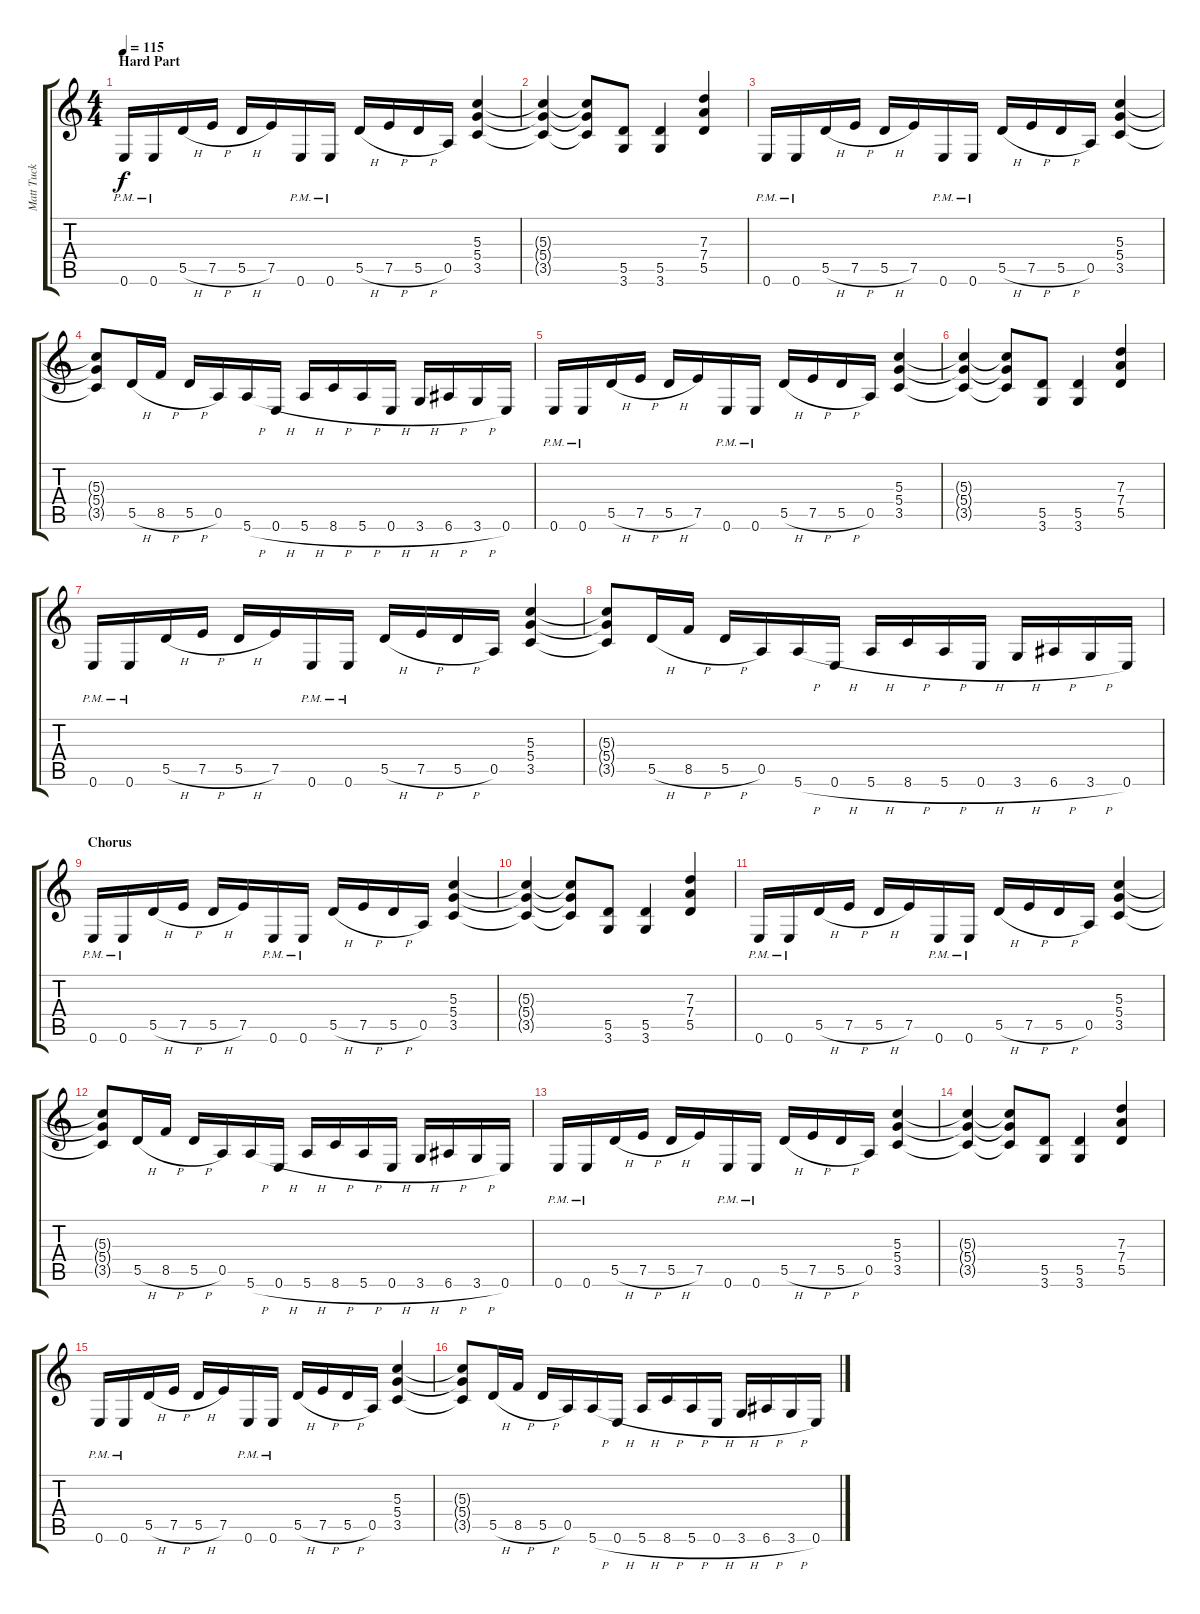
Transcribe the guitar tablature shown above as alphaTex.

\track ("Matt Tuck" "Matt Tuck") {instrument distortionguitar}
\staff {score tabs}
\tuning (E4 B3 G3 D3 A2 E2) {hide}
\ts (4 4)
\section ("" "Hard Part")
\tempo 115
\clef g2
\ks c
0.6{pm}.16{dy f} 0.6{pm}.16 5.5{h}.16 7.5{h}.16 5.5{h}.16 7.5.16 0.6{pm}.16 0.6{pm}.16 5.5{h}.16 7.5{h}.16 5.5{h}.16 0.5.16 (5.3 5.4 3.5).4 |
(5.3{t} 5.4{t} 3.5{t}).4 (5.3{t} 5.4{t} 3.5{t}).8 (5.5 3.6).8 (5.5 3.6).4 (7.3 7.4 5.5).4 |
0.6{pm}.16 0.6{pm}.16 5.5{h}.16 7.5{h}.16 5.5{h}.16 7.5.16 0.6{pm}.16 0.6{pm}.16 5.5{h}.16 7.5{h}.16 5.5{h}.16 0.5.16 (5.3 5.4 3.5).4 |
(5.3{t} 5.4{t} 3.5{t}).8 5.5{h}.16 8.5{h}.16 5.5{h}.16 0.5.16 5.6{h}.16 0.6{h}.16 5.6{h}.16 8.6{h}.16 5.6{h}.16 0.6{h}.16 3.6{h}.16 6.6{h}.16 3.6{h}.16 0.6.16 |
0.6{pm}.16 0.6{pm}.16 5.5{h}.16 7.5{h}.16 5.5{h}.16 7.5.16 0.6{pm}.16 0.6{pm}.16 5.5{h}.16 7.5{h}.16 5.5{h}.16 0.5.16 (5.3 5.4 3.5).4 |
(5.3{t} 5.4{t} 3.5{t}).4 (5.3{t} 5.4{t} 3.5{t}).8 (5.5 3.6).8 (5.5 3.6).4 (7.3 7.4 5.5).4 |
0.6{pm}.16 0.6{pm}.16 5.5{h}.16 7.5{h}.16 5.5{h}.16 7.5.16 0.6{pm}.16 0.6{pm}.16 5.5{h}.16 7.5{h}.16 5.5{h}.16 0.5.16 (5.3 5.4 3.5).4 |
(5.3{t} 5.4{t} 3.5{t}).8 5.5{h}.16 8.5{h}.16 5.5{h}.16 0.5.16 5.6{h}.16 0.6{h}.16 5.6{h}.16 8.6{h}.16 5.6{h}.16 0.6{h}.16 3.6{h}.16 6.6{h}.16 3.6{h}.16 0.6.16 |
\section ("" "Chorus")
0.6{pm}.16 0.6{pm}.16 5.5{h}.16 7.5{h}.16 5.5{h}.16 7.5.16 0.6{pm}.16 0.6{pm}.16 5.5{h}.16 7.5{h}.16 5.5{h}.16 0.5.16 (5.3 5.4 3.5).4 |
(5.3{t} 5.4{t} 3.5{t}).4 (5.3{t} 5.4{t} 3.5{t}).8 (5.5 3.6).8 (5.5 3.6).4 (7.3 7.4 5.5).4 |
0.6{pm}.16 0.6{pm}.16 5.5{h}.16 7.5{h}.16 5.5{h}.16 7.5.16 0.6{pm}.16 0.6{pm}.16 5.5{h}.16 7.5{h}.16 5.5{h}.16 0.5.16 (5.3 5.4 3.5).4 |
(5.3{t} 5.4{t} 3.5{t}).8 5.5{h}.16 8.5{h}.16 5.5{h}.16 0.5.16 5.6{h}.16 0.6{h}.16 5.6{h}.16 8.6{h}.16 5.6{h}.16 0.6{h}.16 3.6{h}.16 6.6{h}.16 3.6{h}.16 0.6.16 |
0.6{pm}.16 0.6{pm}.16 5.5{h}.16 7.5{h}.16 5.5{h}.16 7.5.16 0.6{pm}.16 0.6{pm}.16 5.5{h}.16 7.5{h}.16 5.5{h}.16 0.5.16 (5.3 5.4 3.5).4 |
(5.3{t} 5.4{t} 3.5{t}).4 (5.3{t} 5.4{t} 3.5{t}).8 (5.5 3.6).8 (5.5 3.6).4 (7.3 7.4 5.5).4 |
0.6{pm}.16 0.6{pm}.16 5.5{h}.16 7.5{h}.16 5.5{h}.16 7.5.16 0.6{pm}.16 0.6{pm}.16 5.5{h}.16 7.5{h}.16 5.5{h}.16 0.5.16 (5.3 5.4 3.5).4 |
(5.3{t} 5.4{t} 3.5{t}).8 5.5{h}.16 8.5{h}.16 5.5{h}.16 0.5.16 5.6{h}.16 0.6{h}.16 5.6{h}.16 8.6{h}.16 5.6{h}.16 0.6{h}.16 3.6{h}.16 6.6{h}.16 3.6{h}.16 0.6.16
